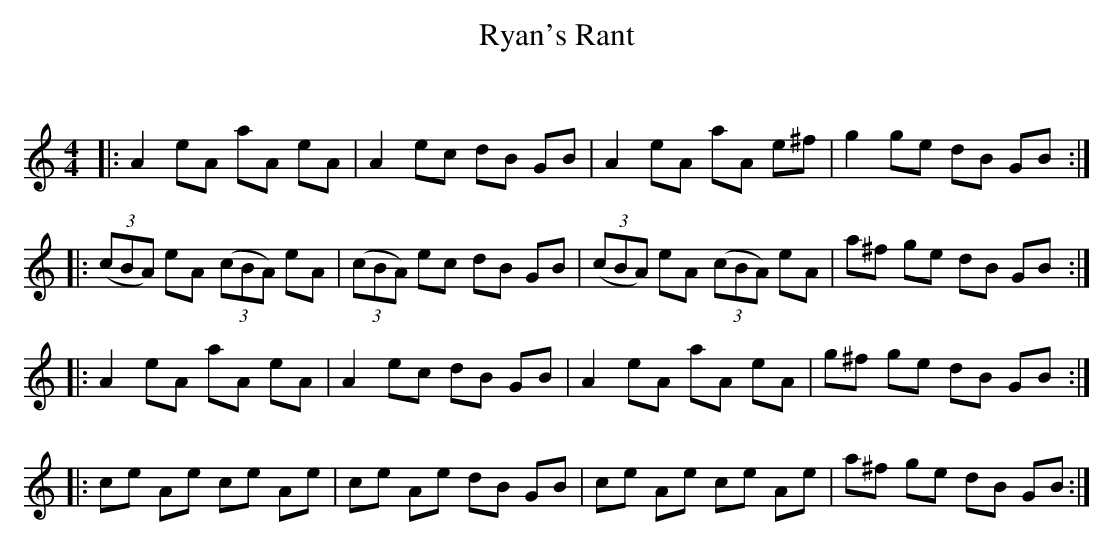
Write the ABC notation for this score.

X:1
T: Ryan's Rant
C:
Q: 232
K:Am
M:4/4
L:1/8
|:A2 eA aA eA|A2 ec dB GB|A2 eA aA e^f|g2 ge dB GB:|
|:((3cBA) eA ((3cBA) eA|((3cBA) ec dB GB|((3cBA) eA ((3cBA) eA|a^f ge dB GB:|
|:A2 eA aA eA|A2 ec dB GB|A2 eA aA eA|g^f ge dB GB:|
|:ce Ae ce Ae|ce Ae dB GB|ce Ae ce Ae|a^f ge dB GB:|
